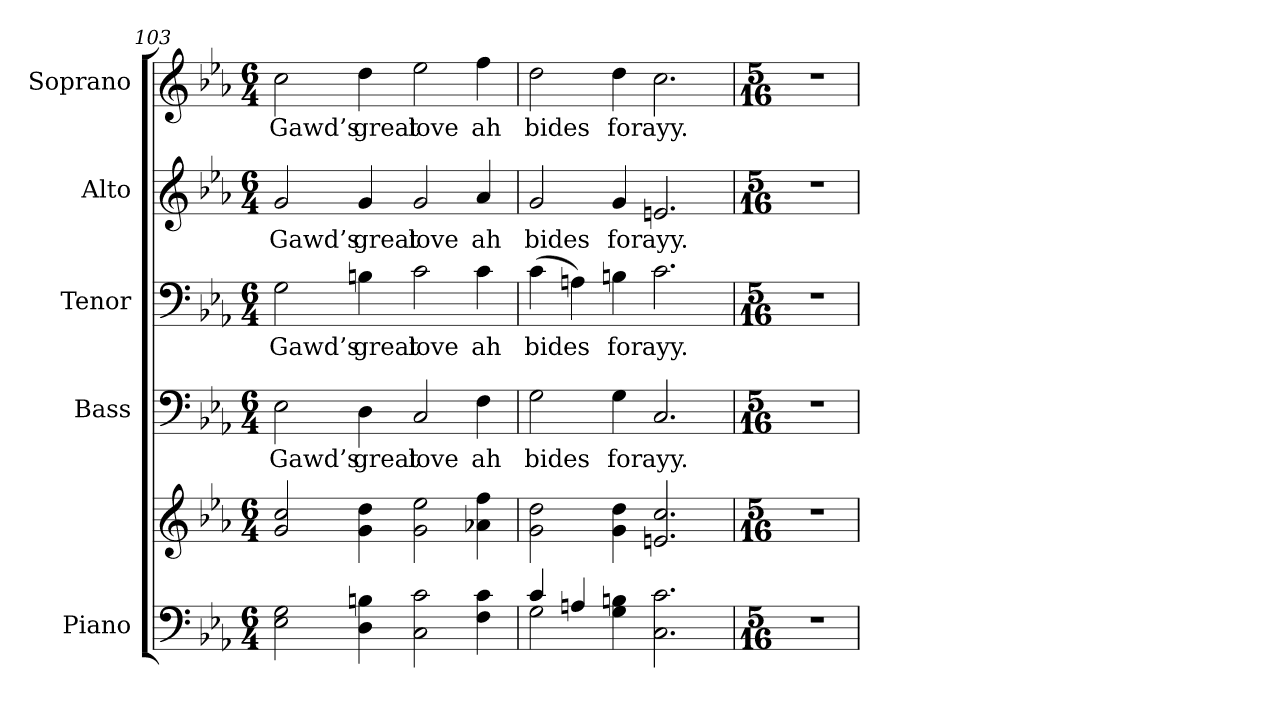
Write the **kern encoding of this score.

**kern	**kern	**kern	**text	**kern	**text	**kern	**text	**kern	**text
*part5	*part5	*part4	*part4	*part3	*part3	*part2	*part2	*part1	*part1
*staff6	*staff5	*staff4	*staff4	*staff3	*staff3	*staff2	*staff2	*staff1	*staff1
*I"Piano	*	*I"Bass	*	*I"Tenor	*	*I"Alto	*	*I"Soprano	*
*I'Pno.	*	*I'B.	*	*I'T.	*	*I'A.	*	*I'S.	*
!!LO:PB:g=z
*clefF4	*clefG2	*clefF4	*	*clefF4	*	*clefG2	*	*clefG2	*
*k[b-e-a-]	*k[b-e-a-]	*k[b-e-a-]	*	*k[b-e-a-]	*	*k[b-e-a-]	*	*k[b-e-a-]	*
*E-:	*E-:	*E-:	*	*E-:	*	*E-:	*	*E-:	*
*M6/4	*M6/4	*M6/4	*	*M6/4	*	*M6/4	*	*M6/4	*
=103	=103	=103	=103	=103	=103	=103	=103	=103	=103
!	!	!	!LO:LY:b:color=#000000	!	!	!	!	!	!
!	!	!	!	!	!LO:LY:b:color=#000000	!	!	!	!
!	!	!	!	!	!	!	!LO:LY:b:color=#000000	!	!
!	!	!	!	!	!	!	!	!	!LO:LY:b:color=#000000
2E-i\ 2Gi	2gi/ 2cci	2E-i\	Gawd’s	2Gi\	Gawd’s	2gi/	Gawd’s	2cci\	Gawd’s
!	!	!	!LO:LY:b:color=#000000	!	!	!	!	!	!
!	!	!	!	!	!LO:LY:b:color=#000000	!	!	!	!
!	!	!	!	!	!	!	!LO:LY:b:color=#000000	!	!
!	!	!	!	!	!	!	!	!	!LO:LY:b:color=#000000
4Di\ 4Bni	4gi\ 4ddi	4Di\	great	4Bni\	great	4gi/	great	4ddi\	great
!	!	!	!LO:LY:b:color=#000000	!	!	!	!	!	!
!	!	!	!	!	!LO:LY:b:color=#000000	!	!	!	!
!	!	!	!	!	!	!	!LO:LY:b:color=#000000	!	!
!	!	!	!	!	!	!	!	!	!LO:LY:b:color=#000000
2Ci\ 2ci	2gi\ 2ee-i	2Ci/	love	2ci\	love	2gi/	love	2ee-i\	love
!	!	!	!LO:LY:b:color=#000000	!	!	!	!	!	!
!	!	!	!	!	!LO:LY:b:color=#000000	!	!	!	!
!	!	!	!	!	!	!	!LO:LY:b:color=#000000	!	!
!	!	!	!	!	!	!	!	!	!LO:LY:b:color=#000000
4Fi\ 4ci	4a-Xi\ 4ffi	4Fi\	ah	4ci\	ah	4a-i/	ah	4ffi\	ah
=104	=104	=104	=104	=104	=104	=104	=104	=104	=104
*^	*	*	*	*	*	*	*	*	*
!	!	!	!	!LO:LY:b:color=#000000	!	!	!	!	!	!
!	!	!	!	!	!	!LO:LY:b:color=#000000	!	!	!	!
!	!	!	!	!	!	!	!	!LO:LY:b:color=#000000	!	!
!	!	!	!	!	!	!	!	!	!	!LO:LY:b:color=#000000
4ci/	2Gi\	2gi\ 2ddi	2Gi\	bides	(4ci\	bides	2gi/	bides	2ddi\	bides
4Ani/	.	.	.	.	4Ani\)	.	.	.	.	.
!	!	!	!	!LO:LY:b:color=#000000	!	!	!	!	!	!
!	!	!	!	!	!	!LO:LY:b:color=#000000	!	!	!	!
!	!	!	!	!	!	!	!	!LO:LY:b:color=#000000	!	!
!	!	!	!	!	!	!	!	!	!	!LO:LY:b:color=#000000
4Gi\ 4Bni	4ryy	4gi\ 4ddi	4Gi\	for	4Bni\	for	4gi/	for	4ddi\	for
!	!	!	!	!LO:LY:b:color=#000000	!	!	!	!	!	!
!	!	!	!	!	!	!LO:LY:b:color=#000000	!	!	!	!
!	!	!	!	!	!	!	!	!LO:LY:b:color=#000000	!	!
!	!	!	!	!	!	!	!	!	!	!LO:LY:b:color=#000000
2.Ci\ 2.ci	2.ryy	2.eni/ 2.cci	2.Ci/	ayy.	2.ci\	ayy.	2.eni/	ayy.	2.cci\	ayy.
*v	*v	*	*	*	*	*	*	*	*	*
!!LO:PB:g=z
=105	=105	=105	=105	=105	=105	=105	=105	=105	=105
*M5/16	*M5/16	*M5/16	*	*M5/16	*	*M5/16	*	*M5/16	*
*^	*	*	*	*	*	*	*	*	*
!LO:N:vis=1	!	!LO:N:vis=1	!LO:N:vis=1	!	!LO:N:vis=1	!	!LO:N:vis=1	!	!LO:N:vis=1	!
*v	*v	*	*	*	*	*	*	*	*	*
16%5r	16%5r	16%5r	.	16%5r	.	16%5r	.	16%5r	.
=	=	=	=	=	=	=	=	=	=
*-	*-	*-	*-	*-	*-	*-	*-	*-	*-
